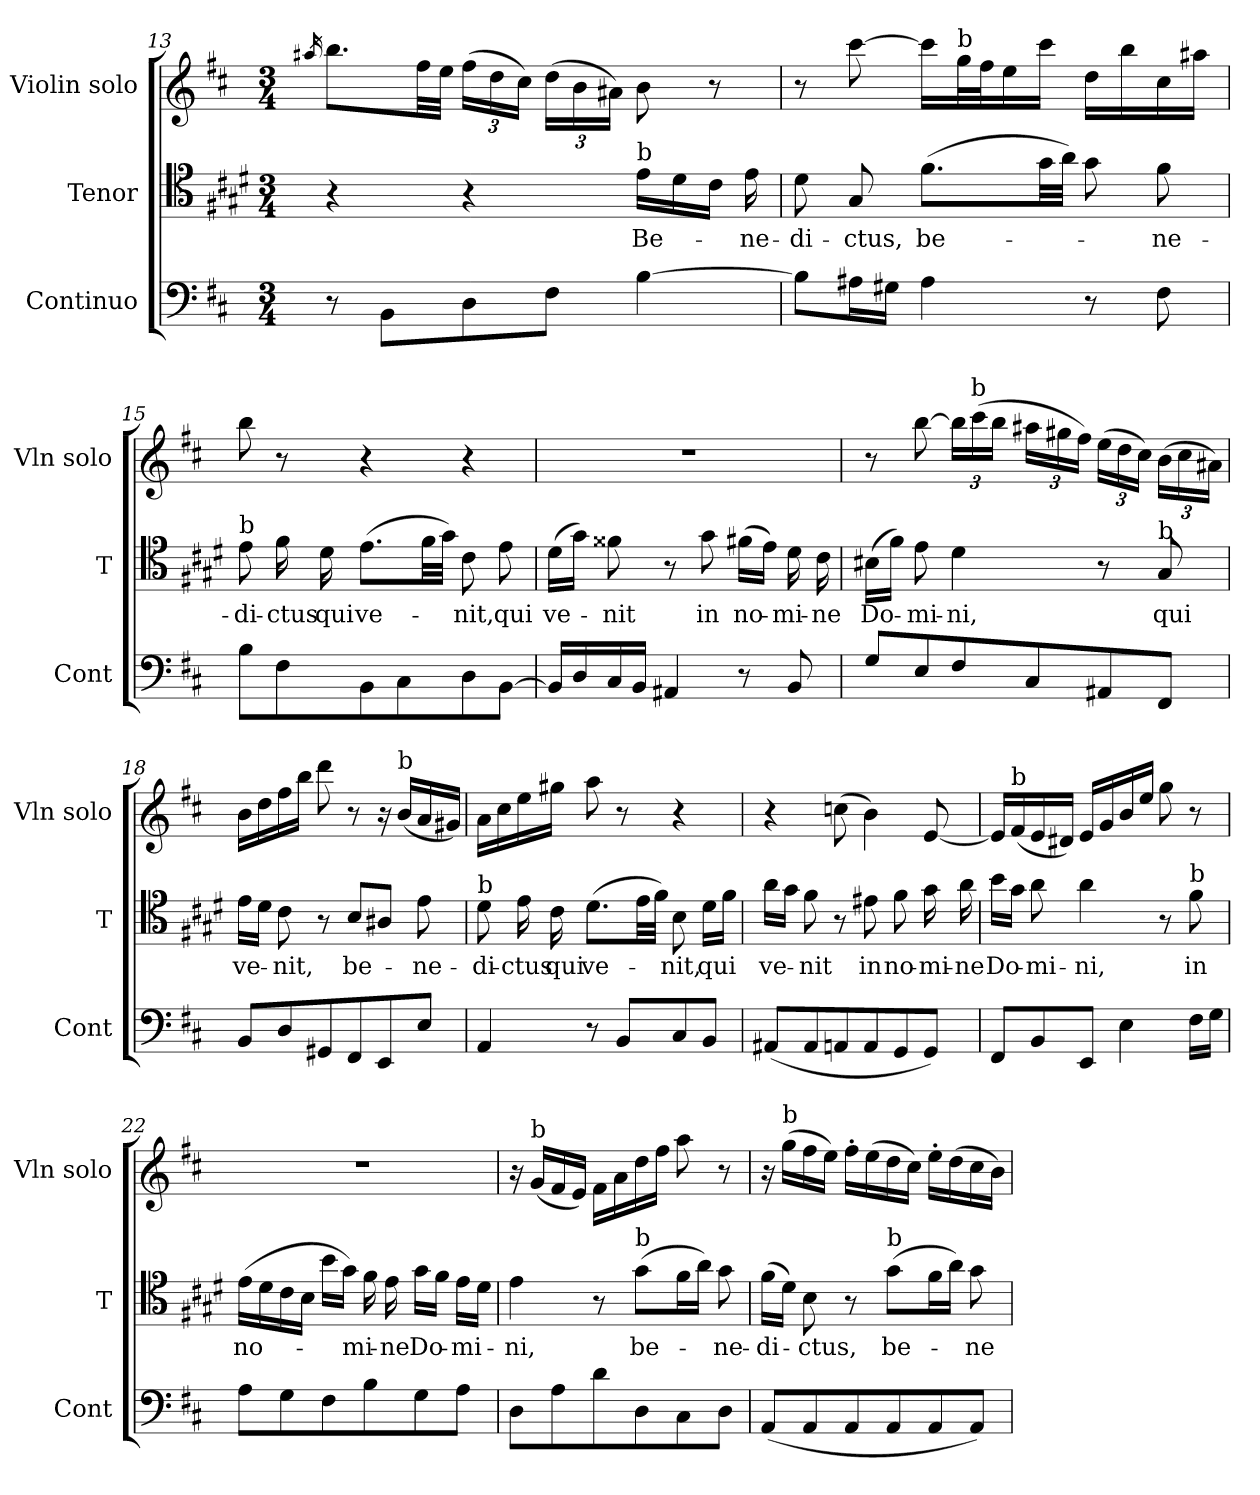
**kern	**kern	**text	**kern
*part3	*part2	*part2	*part1
*staff3	*staff2	*staff2	*staff1
*I"Continuo	*I"Tenor	*	*I"Violin solo
*I'Cont	*I'T	*	*I'Vln solo
*clefF4	*clefC4	*	*clefG2
*	*ITrd1c2	*	*
*k[f#c#]	*k[f#c#]	*	*k[f#c#]
*M3/4	*M3/4	*	*M3/4
=13	=13	=13	=13
.	.	.	16qaa#X/
8r	4r	.	8.bb\L
8BB\L	.	.	.
.	.	.	32ff#\LL
.	.	.	32ee\JJJ
*	*	*	*Xbrackettup
8D\	4r	.	(24ff#\LL
.	.	.	24dd\
.	.	.	24cc#\JJ)
8F#\J	.	.	(24dd\LL
.	.	.	24b\
.	.	.	24a#X\JJ)
!	!LO:TX:a:t=b	!	!
!	!	!LO:LY:b	!
[4B\	16d\LL	Be-	8b\
.	16c#\	.	.
.	16B\JJ	.	8r
!	!	!LO:LY:b	!
.	16d\	-ne-	.
!!LO:LB:g=z
=14	=14	=14	=14
!	!	!LO:LY:b	!
8B\L]	8c#\	-di-	8r
!	!	!LO:LY:b	!
16A#X\L	8F#/	-ctus,	[8ccc#\
16G#X\JJ	.	.	.
!	!	!LO:LY:b	!
4A#\	(8.e\L	be-	16ccc#\LL]
!	!	!	!LO:TX:a:t=b
.	.	.	32gg\L
.	.	.	32ff#\J
.	.	.	16ee\
.	32f#\LL	.	16ccc#\JJ
.	32g\JJJ)	.	.
8r	8f#\	.	16dd\LL
.	.	.	16bb\
!	!	!LO:LY:b	!
8F#\	8e\	-ne-	16cc#\
.	.	.	16aa#X\JJ
=15	=15	=15	=15
!	!LO:TX:a:t=b	!	!
!	!	!LO:LY:b	!
8B\L	8d\	-di-	8bb\
!	!	!LO:LY:b	!
8F#\	16e\	-ctus	8r
!	!	!LO:LY:b	!
.	16c#\	qui	.
!	!	!LO:LY:b	!
8BB\	(8.d\L	ve-	4r
8C#\	.	.	.
.	32e\LL	.	.
.	32f#\JJJ)	.	.
!	!	!LO:LY:b	!
8D\	8B\	-nit,	4r
!	!	!LO:LY:b	!
[8BB\J	8d\	qui	.
=16	=16	=16	=16
!	!	!LO:LY:b	!
16BB/LL]	(16c#\LL	ve-	2.r
16D/	16f#\JJ)	.	.
!	!	!LO:LY:b	!
16C#/	8e#X\	-nit	.
16BB/JJ	.	.	.
4AA#X/	8r	.	.
!	!	!LO:LY:b	!
.	8f#\	in	.
!	!	!LO:LY:b	!
8r	(16en\LL	no-	.
.	16d\JJ)	.	.
!	!	!LO:LY:b	!
8BB/	16c#\	-mi-	.
!	!	!LO:LY:b	!
.	16B\	-ne	.
!!LO:LB:g=z
=17	=17	=17	=17
!	!	!LO:LY:b	!
8G/L	(16A#X\LL	Do-	8r
.	16e\JJ)	.	.
!	!	!LO:LY:b	!
8E/	8d\	-mi-	[8bb\
!	!	!LO:LY:b	!
8F#/	4c#\	-ni,	24bb\LL]
!	!	!	!LO:TX:a:t=b
.	.	.	(24ccc#\
.	.	.	24bb\JJ
8C#/	.	.	24aa#X\LL
.	.	.	24gg#X\
.	.	.	24ff#\JJ)
8AA#X/	8r	.	(24ee\LL
.	.	.	24dd\
.	.	.	24cc#\JJ)
!	!LO:TX:a:t=b	!	!
!	!	!LO:LY:b	!
8FF#/J	8F#/	qui	(24b\LL
.	.	.	24cc#\
.	.	.	24a#X\JJ)
=18	=18	=18	=18
!	!	!LO:LY:b	!
8BB/L	16d\LL	ve-	16b\LL
.	16c#\JJ	.	16dd\
!	!	!LO:LY:b	!
8D/	8B\	-nit,	16ff#\
.	.	.	16bb\JJ
8GG#X/	8r	.	8ddd\
!	!	!LO:LY:b	!
8FF#/	8A/L	be-	8r
8EE/	8G#X/J	.	16r
!	!	!	!LO:TX:a:t=b
.	.	.	(16b/LL
!	!	!LO:LY:b	!
8E/J	8d\	-ne-	16a/
.	.	.	16g#X/JJ)
=19	=19	=19	=19
!	!LO:TX:a:t=b	!	!
!	!	!LO:LY:b	!
4AA/	8c#\	-di-	16a\LL
.	.	.	16cc#\
!	!	!LO:LY:b	!
.	16d\	-ctus	16ee\
!	!	!LO:LY:b	!
.	16B\	qui	16gg#X\JJ
!	!	!LO:LY:b	!
8r	(8.c#\L	ve-	8aa\
8BB/L	.	.	8r
.	32d\LL	.	.
.	32e\JJJ)	.	.
!	!	!LO:LY:b	!
8C#/	8A\	-nit,	4r
!	!	!LO:LY:b	!
8BB/J	16c#\LL	qui	.
.	16e\JJ	.	.
!!LO:PB:g=z
=20	=20	=20	=20
!	!	!LO:LY:b	!
(8AA#X/L	16g\LL	ve-	4r
.	16f#\JJ	.	.
!	!	!LO:LY:b	!
8AA#/	8e\	-nit	.
8AAn/	8r	.	(8ccn\
!	!	!LO:LY:b	!
8AA/	8d#X\	in	4b\)
!	!	!LO:LY:b	!
8GG/	8e\	no-	.
!	!	!LO:LY:b	!
8GG/J)	16f#\	-mi-	[8e/
!	!	!LO:LY:b	!
.	16g\	-ne	.
=21	=21	=21	=21
!	!	!LO:LY:b	!
8FF#/L	16a\LL	Do-	16e/LL]
!	!	!	!LO:TX:a:t=b
.	16f#\JJ	.	(16f#/
!	!	!LO:LY:b	!
8BB/	8g\	-mi-	16e/
.	.	.	16d#X/JJ)
!	!	!LO:LY:b	!
8EE/J	4g\	-ni,	16e/LL
.	.	.	16g/
4E\	.	.	16b/
.	.	.	16ee/JJ
.	8r	.	8gg\
!	!LO:TX:a:t=b	!	!
!	!	!LO:LY:b	!
16F#\LL	8e\	in	8r
16G\JJ	.	.	.
=22	=22	=22	=22
!	!	!LO:LY:b	!
8A\L	(16d\LL	no-	2.r
.	16c#\	.	.
8G\	16B\	.	.
.	16A\JJ	.	.
8F#\	16a\LL	.	.
.	16f#\JJ)	.	.
!	!	!LO:LY:b	!
8B\	16e\	-mi-	.
!	!	!LO:LY:b	!
.	16d\	-ne	.
!	!	!LO:LY:b	!
8G\	16f#\LL	Do-	.
.	16e\JJ	.	.
!	!	!LO:LY:b	!
8A\J	16d\LL	-mi-	.
.	16c#\JJ	.	.
=23	=23	=23	=23
!	!	!LO:LY:b	!
8D\L	4d\	-ni,	16r
!	!	!	!LO:TX:a:t=b
.	.	.	(16g/LL
8A\	.	.	16f#/
.	.	.	16e/JJ)
8d\	8r	.	16f#\LL
.	.	.	16a\
!	!LO:TX:a:t=b	!	!
!	!	!LO:LY:b	!
8D\	(8f#\L	be-	16dd\
.	.	.	16ff#\JJ
8C#\	16e\L	.	8aa\
.	16g\JJ)	.	.
!	!	!LO:LY:b	!
8D\J	8f#\	-ne-	8r
!!LO:LB:g=z
=24	=24	=24	=24
!	!	!LO:LY:b	!
(8AA/L	(16e\LL	-di-	16r
!	!	!	!LO:TX:a:t=b
.	16c#\JJ)	.	(16gg\LL
!	!	!LO:LY:b	!
8AA/	8A\	-ctus,	16ff#\
.	.	.	16ee\JJ)
8AA/	8r	.	16ff#'\LL
.	.	.	(16ee\
!	!LO:TX:a:t=b	!	!
!	!	!LO:LY:b	!
8AA/	(8f#\L	be-	16dd\
.	.	.	16cc#\JJ)
8AA/	16e\L	.	16ee'\LL
.	16g\JJ)	.	(16dd\
!	!	!LO:LY:b	!
8AA/J)	8f#\	-ne-	16cc#\
.	.	.	16b\JJ)
=	=	=	=
*-	*-	*-	*-
